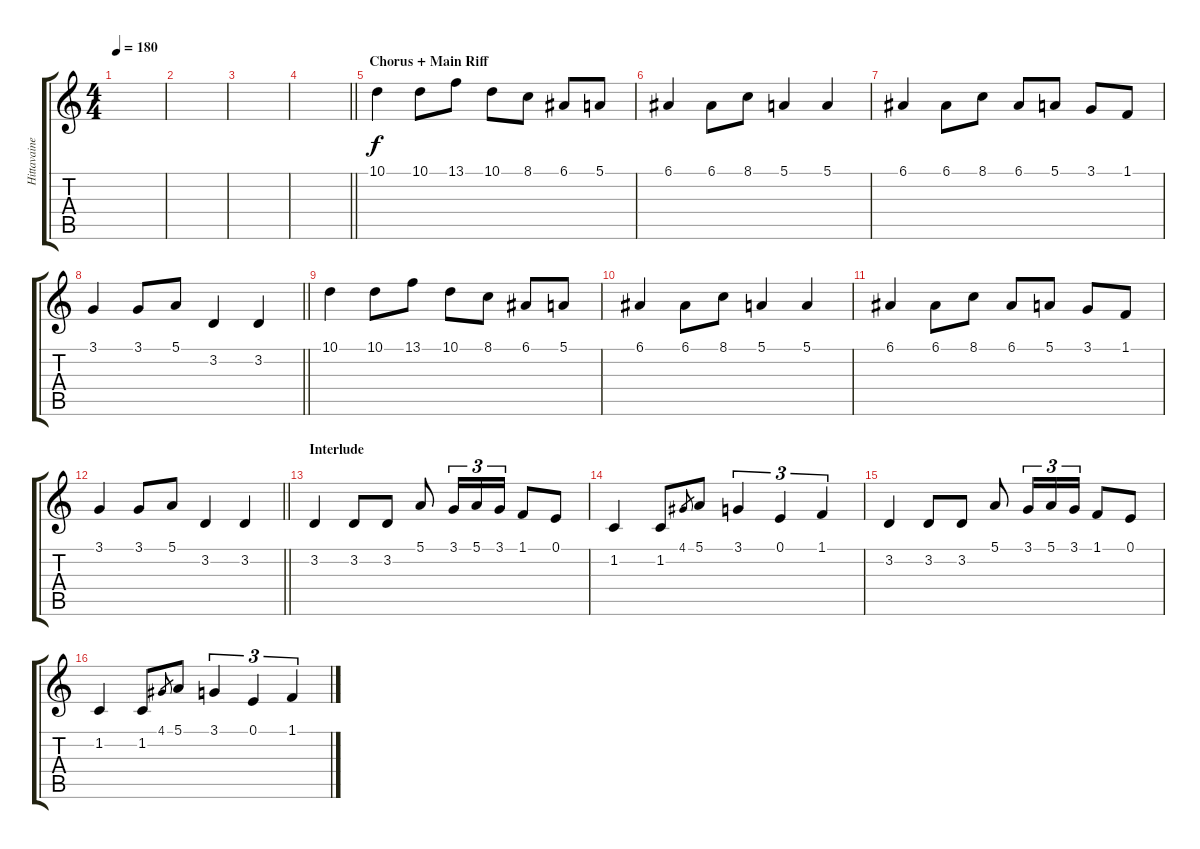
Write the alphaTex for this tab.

\track ("Hittavainen" "Hittavaine") {instrument violin}
\staff {score tabs}
\tuning (E4 B3 G3 D3 A2 E2) {hide}
\ts (4 4)
\tempo 180
\clef g2
\ks c
|
|
|
\barLineRight lightlight
|
\section ("" "Chorus + Main Riff")
10.1.4 10.1.8 13.1.8 10.1.8 8.1.8 6.1.8 5.1.8 |
6.1.4 6.1.8 8.1.8 5.1.4 5.1.4 |
6.1.4 6.1.8 8.1.8 6.1.8 5.1.8 3.1.8 1.1.8 |
\barLineRight lightlight
3.1.4 3.1.8 5.1.8 3.2.4 3.2.4 |
10.1.4 10.1.8 13.1.8 10.1.8 8.1.8 6.1.8 5.1.8 |
6.1.4 6.1.8 8.1.8 5.1.4 5.1.4 |
6.1.4 6.1.8 8.1.8 6.1.8 5.1.8 3.1.8 1.1.8 |
\barLineRight lightlight
3.1.4 3.1.8 5.1.8 3.2.4 3.2.4 |
\section ("" "Interlude")
3.2.4 3.2.8 3.2.8 5.1.8 3.1.16{tu (3 2)} 5.1.16{tu (3 2)} 3.1.16{tu (3 2)} 1.1.8 0.1.8 |
1.2.4 1.2.8 4.1.8{gr} 5.1.8 3.1.4{tu (3 2)} 0.1.4{tu (3 2)} 1.1.4{tu (3 2)} |
3.2.4 3.2.8 3.2.8 5.1.8 3.1.16{tu (3 2)} 5.1.16{tu (3 2)} 3.1.16{tu (3 2)} 1.1.8 0.1.8 |
1.2.4 1.2.8 4.1.8{gr} 5.1.8 3.1.4{tu (3 2)} 0.1.4{tu (3 2)} 1.1.4{tu (3 2)}
